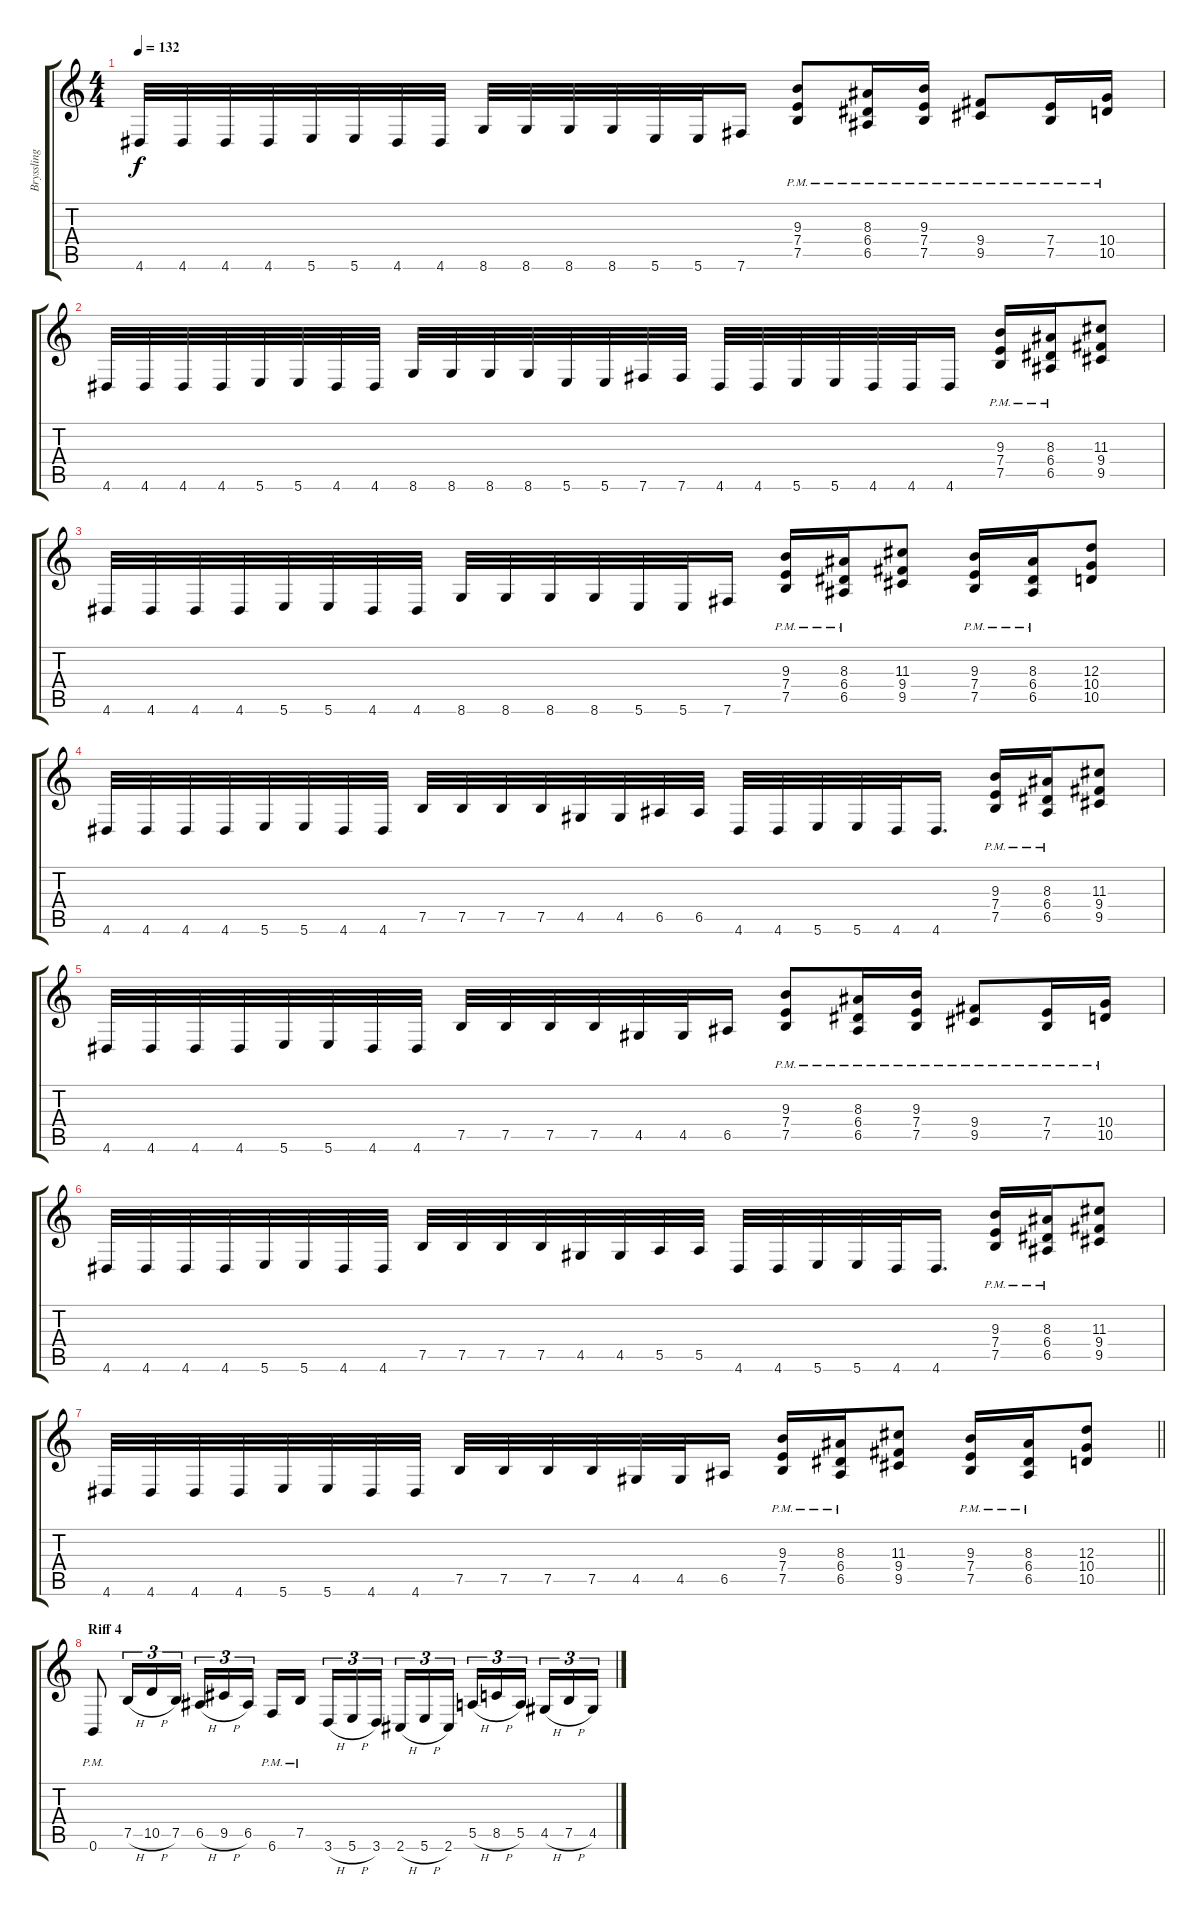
\track ("Bryssling" "Bryssling") {instrument distortionguitar}
\staff {score tabs}
\tuning (B3 Gb3 D3 A2 E2 B1) {hide}
\ts (4 4)
\tempo 132
\clef g2
\ks c
4.6.32{dy f} 4.6.32 4.6.32 4.6.32 5.6.32 5.6.32 4.6.32 4.6.32 8.6.32 8.6.32 8.6.32 8.6.32 5.6.32 5.6.32 7.6.16 (9.3{pm} 7.4{pm} 7.5{pm}).8 (8.3{pm} 6.4{pm} 6.5{pm}).16 (9.3{pm} 7.4{pm} 7.5{pm}).16 (9.4{pm} 9.5{pm}).8 (7.4{pm} 7.5{pm}).16 (10.4{pm} 10.5{pm}).16 |
4.6.32 4.6.32 4.6.32 4.6.32 5.6.32 5.6.32 4.6.32 4.6.32 8.6.32 8.6.32 8.6.32 8.6.32 5.6.32 5.6.32 7.6.32 7.6.32 4.6.32 4.6.32 5.6.32 5.6.32 4.6.32 4.6.32 4.6.16 (9.3{pm} 7.4{pm} 7.5{pm}).16 (8.3{pm} 6.4{pm} 6.5{pm}).16 (11.3 9.4 9.5).8 |
4.6.32 4.6.32 4.6.32 4.6.32 5.6.32 5.6.32 4.6.32 4.6.32 8.6.32 8.6.32 8.6.32 8.6.32 5.6.32 5.6.32 7.6.16 (9.3{pm} 7.4{pm} 7.5{pm}).16 (8.3{pm} 6.4{pm} 6.5{pm}).16 (11.3 9.4 9.5).8 (9.3{pm} 7.4{pm} 7.5{pm}).16 (8.3{pm} 6.4{pm} 6.5{pm}).16 (12.3 10.4 10.5).8 |
4.6.32 4.6.32 4.6.32 4.6.32 5.6.32 5.6.32 4.6.32 4.6.32 7.5.32 7.5.32 7.5.32 7.5.32 4.5.32 4.5.32 6.5.32 6.5.32 4.6.32 4.6.32 5.6.32 5.6.32 4.6.32 4.6.16{d} (9.3{pm} 7.4{pm} 7.5{pm}).16 (8.3{pm} 6.4{pm} 6.5{pm}).16 (11.3 9.4 9.5).8 |
4.6.32 4.6.32 4.6.32 4.6.32 5.6.32 5.6.32 4.6.32 4.6.32 7.5.32 7.5.32 7.5.32 7.5.32 4.5.32 4.5.32 6.5.16 (9.3{pm} 7.4{pm} 7.5{pm}).8 (8.3{pm} 6.4{pm} 6.5{pm}).16 (9.3{pm} 7.4{pm} 7.5{pm}).16 (9.4{pm} 9.5{pm}).8 (7.4{pm} 7.5{pm}).16 (10.4{pm} 10.5{pm}).16 |
4.6.32 4.6.32 4.6.32 4.6.32 5.6.32 5.6.32 4.6.32 4.6.32 7.5.32 7.5.32 7.5.32 7.5.32 4.5.32 4.5.32 5.5.32 5.5.32 4.6.32 4.6.32 5.6.32 5.6.32 4.6.32 4.6.16{d} (9.3{pm} 7.4{pm} 7.5{pm}).16 (8.3{pm} 6.4{pm} 6.5{pm}).16 (11.3 9.4 9.5).8 |
\barLineRight lightlight
4.6.32 4.6.32 4.6.32 4.6.32 5.6.32 5.6.32 4.6.32 4.6.32 7.5.32 7.5.32 7.5.32 7.5.32 4.5.32 4.5.32 6.5.16 (9.3{pm} 7.4{pm} 7.5{pm}).16 (8.3{pm} 6.4{pm} 6.5{pm}).16 (11.3 9.4 9.5).8 (9.3{pm} 7.4{pm} 7.5{pm}).16 (8.3{pm} 6.4{pm} 6.5{pm}).16 (12.3 10.4 10.5).8 |
\section ("" "Riff 4")
0.6{pm}.8 7.5{h}.16{tu (3 2)} 10.5{h}.16{tu (3 2)} 7.5.16{tu (3 2)} 6.5{h}.16{tu (3 2)} 9.5{h}.16{tu (3 2)} 6.5.16{tu (3 2) beam splitsecondary} 6.6{pm}.16 7.5{pm}.16 3.6{h}.16{tu (3 2)} 5.6{h}.16{tu (3 2)} 3.6.16{tu (3 2) beam splitsecondary} 2.6{h}.16{tu (3 2)} 5.6{h}.16{tu (3 2)} 2.6.16{tu (3 2)} 5.5{h}.16{tu (3 2)} 8.5{h}.16{tu (3 2)} 5.5.16{tu (3 2) beam splitsecondary} 4.5{h}.16{tu (3 2)} 7.5{h}.16{tu (3 2)} 4.5.16{tu (3 2)}
